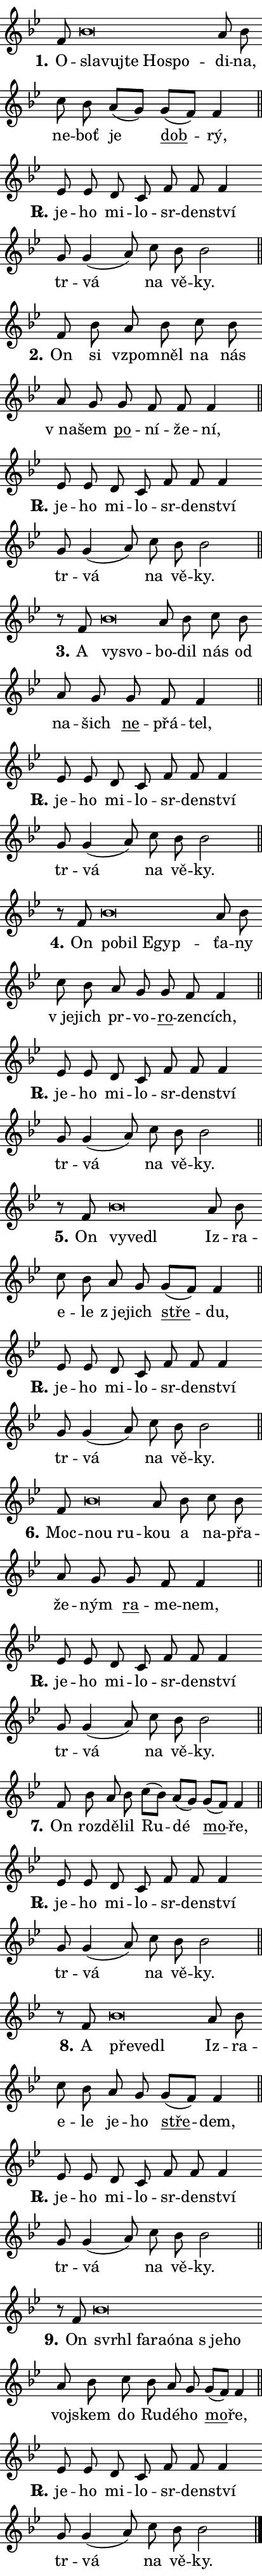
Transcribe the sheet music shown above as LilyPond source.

\version "2.22.1"
\header { tagline = "" }
\paper {
  indent = 0\cm
  top-margin = 0\cm
  right-margin = 0\cm
  bottom-margin = 0\cm
  left-margin = 0\cm
  paper-width = 7\cm
  page-breaking = #ly:one-page-breaking
  system-system-spacing.basic-distance = #11
  score-system-spacing.basic-distance = #11.3
  ragged-last = ##f
}


%% Author: Thomas Morley
%% https://lists.gnu.org/archive/html/lilypond-user/2020-05/msg00002.html
#(define (line-position grob)
"Returns position of @var[grob} in current system:
   @code{'start}, if at first time-step
   @code{'end}, if at last time-step
   @code{'middle} otherwise
"
  (let* ((col (ly:item-get-column grob))
         (ln (ly:grob-object col 'left-neighbor))
         (rn (ly:grob-object col 'right-neighbor))
         (col-to-check-left (if (ly:grob? ln) ln col))
         (col-to-check-right (if (ly:grob? rn) rn col))
         (break-dir-left
           (and
             (ly:grob-property col-to-check-left 'non-musical #f)
             (ly:item-break-dir col-to-check-left)))
         (break-dir-right
           (and
             (ly:grob-property col-to-check-right 'non-musical #f)
             (ly:item-break-dir col-to-check-right))))
        (cond ((eqv? 1 break-dir-left) 'start)
              ((eqv? -1 break-dir-right) 'end)
              (else 'middle))))

#(define (tranparent-at-line-position vctor)
  (lambda (grob)
  "Relying on @code{line-position} select the relevant enry from @var{vctor}.
Used to determine transparency,"
    (case (line-position grob)
      ((end) (not (vector-ref vctor 0)))
      ((middle) (not (vector-ref vctor 1)))
      ((start) (not (vector-ref vctor 2))))))

noteHeadBreakVisibility =
#(define-music-function (break-visibility)(vector?)
"Makes @code{NoteHead}s transparent relying on @var{break-visibility}"
#{
  \override NoteHead.transparent =
    #(tranparent-at-line-position break-visibility)
#})

#(define delete-ledgers-for-transparent-note-heads
  (lambda (grob)
    "Reads whether a @code{NoteHead} is transparent.
If so this @code{NoteHead} is removed from @code{'note-heads} from
@var{grob}, which is supposed to be @code{LedgerLineSpanner}.
As a result ledgers are not printed for this @code{NoteHead}"
    (let* ((nhds-array (ly:grob-object grob 'note-heads))
           (nhds-list
             (if (ly:grob-array? nhds-array)
                 (ly:grob-array->list nhds-array)
                 '()))
           ;; Relies on the transparent-property being done before
           ;; Staff.LedgerLineSpanner.after-line-breaking is executed.
           ;; This is fragile ...
           (to-keep
             (remove
               (lambda (nhd)
                 (ly:grob-property nhd 'transparent #f))
               nhds-list)))
      ;; TODO find a better method to iterate over grob-arrays, similiar
      ;; to filter/remove etc for lists
      ;; For now rebuilt from scratch
      (set! (ly:grob-object grob 'note-heads)  '())
      (for-each
        (lambda (nhd)
          (ly:pointer-group-interface::add-grob grob 'note-heads nhd))
        to-keep))))

hideNotes = {
  \noteHeadBreakVisibility #begin-of-line-visible
}
unHideNotes = {
  \noteHeadBreakVisibility #all-visible
}

% work-around for resetting accidentals
% https://lilypond.org/doc/v2.23/Documentation/notation/displaying-rhythms#unmetered-music
cadenzaMeasure = {
  \cadenzaOff
  \partial 1024 s1024
  \cadenzaOn
}

#(define-markup-command (accent layout props text) (markup?)
  "Underline accented syllable"
  (interpret-markup layout props
    #{\markup \override #'(offset . 4.3) \underline { #text }#}))

responsum = \markup \concat {
  "R" \hspace #-1.05 \path #0.1 #'((moveto 0 0.07) (lineto 0.9 0.8)) \hspace #0.05 "."
}

\layout {
    \context {
        \Staff
        \remove "Time_signature_engraver"
        \override LedgerLineSpanner.after-line-breaking = #delete-ledgers-for-transparent-note-heads
    }
    \context {
        \Voice {
            \override NoteHead.output-attributes = #'((class . "notehead"))
            \override Hairpin.height = #0.55
        }
    }
    \context {
        \Lyrics {
            \override StanzaNumber.output-attributes = #'((class . "stanzanumber"))
            \override LyricSpace.minimum-distance = #0.9
            \override LyricText.font-name = #"TeX Gyre Schola"
            \override LyricText.font-size = 1
            \override StanzaNumber.font-name = #"TeX Gyre Schola Bold"
            \override StanzaNumber.font-size = 1
        }
    }
}

% magnetic-lyrics.ily
%
%   written by
%     Jean Abou Samra <jean@abou-samra.fr>
%     Werner Lemberg <wl@gnu.org>
%
%   adapted by
%     Jiri Hon <jiri.hon@gmail.com>
%
% Version 2022-Apr-15

% https://www.mail-archive.com/lilypond-user@gnu.org/msg149350.html

#(define (Left_hyphen_pointer_engraver context)
   "Collect syllable-hyphen-syllable occurrences in lyrics and store
them in properties.  This engraver only looks to the left.  For
example, if the lyrics input is @code{foo -- bar}, it does the
following.

@itemize @bullet
@item
Set the @code{text} property of the @code{LyricHyphen} grob between
@q{foo} and @q{bar} to @code{foo}.

@item
Set the @code{left-hyphen} property of the @code{LyricText} grob with
text @q{foo} to the @code{LyricHyphen} grob between @q{foo} and
@q{bar}.
@end itemize

Use this auxiliary engraver in combination with the
@code{lyric-@/text::@/apply-@/magnetic-@/offset!} hook."
   (let ((hyphen #f)
         (text #f))
     (make-engraver
      (acknowledgers
       ((lyric-syllable-interface engraver grob source-engraver)
        (set! text grob)))
      (end-acknowledgers
       ((lyric-hyphen-interface engraver grob source-engraver)
        ;(when (not (grob::has-interface grob 'lyric-space-interface))
          (set! hyphen grob)));)
      ((stop-translation-timestep engraver)
       (when (and text hyphen)
         (ly:grob-set-object! text 'left-hyphen hyphen))
       (set! text #f)
       (set! hyphen #f)))))

#(define (lyric-text::apply-magnetic-offset! grob)
   "If the space between two syllables is less than the value in
property @code{LyricText@/.details@/.squash-threshold}, move the right
syllable to the left so that it gets concatenated with the left
syllable.

Use this function as a hook for
@code{LyricText@/.after-@/line-@/breaking} if the
@code{Left_@/hyphen_@/pointer_@/engraver} is active."
   (let ((hyphen (ly:grob-object grob 'left-hyphen #f)))
     (when hyphen
       (let ((left-text (ly:spanner-bound hyphen LEFT)))
         (when (grob::has-interface left-text 'lyric-syllable-interface)
           (let* ((common (ly:grob-common-refpoint grob left-text X))
                  (this-x-ext (ly:grob-extent grob common X))
                  (left-x-ext
                   (begin
                     ;; Trigger magnetism for left-text.
                     (ly:grob-property left-text 'after-line-breaking)
                     (ly:grob-extent left-text common X)))
                  ;; `delta` is the gap width between two syllables.
                  (delta (- (interval-start this-x-ext)
                            (interval-end left-x-ext)))
                  (details (ly:grob-property grob 'details))
                  (threshold (assoc-get 'squash-threshold details 0.2)))
             (when (< delta threshold)
               (let* (;; We have to manipulate the input text so that
                      ;; ligatures crossing syllable boundaries are not
                      ;; disabled.  For languages based on the Latin
                      ;; script this is essentially a beautification.
                      ;; However, for non-Western scripts it can be a
                      ;; necessity.
                      (lt (ly:grob-property left-text 'text))
                      (rt (ly:grob-property grob 'text))
                      (is-space (grob::has-interface hyphen 'lyric-space-interface))
                      (space (if is-space " " ""))
                      (space-markup (grob-interpret-markup grob " "))
                      (space-size (interval-length (ly:stencil-extent space-markup X)))
                      (extra-delta (if is-space space-size 0))
                      ;; Append new syllable.
                      (ltrt-space (if (and (string? lt) (string? rt))
                                (string-append lt space rt)
                                (make-concat-markup (list lt space rt))))
                      ;; Right-align `ltrt` to the right side.
                      (ltrt-space-markup (grob-interpret-markup
                               grob
                               (make-translate-markup
                                (cons (interval-length this-x-ext) 0)
                                (make-right-align-markup ltrt-space)))))
                 (begin
                   ;; Don't print `left-text`.
                   (ly:grob-set-property! left-text 'stencil #f)
                   ;; Set text and stencil (which holds all collected
                   ;; syllables so far) and shift it to the left.
                   (ly:grob-set-property! grob 'text ltrt-space)
                   (ly:grob-set-property! grob 'stencil ltrt-space-markup)
                   (ly:grob-translate-axis! grob (- (- delta extra-delta)) X))))))))))


#(define (lyric-hyphen::displace-bounds-first grob)
   ;; Make very sure this callback isn't triggered too early.
   (let ((left (ly:spanner-bound grob LEFT))
         (right (ly:spanner-bound grob RIGHT)))
     (ly:grob-property left 'after-line-breaking)
     (ly:grob-property right 'after-line-breaking)
     (ly:lyric-hyphen::print grob)))

squashThreshold = #0.4

\layout {
  \context {
    \Lyrics
    \consists #Left_hyphen_pointer_engraver
    \override LyricText.after-line-breaking =
      #lyric-text::apply-magnetic-offset!
    \override LyricHyphen.stencil = #lyric-hyphen::displace-bounds-first
    \override LyricText.details.squash-threshold = \squashThreshold
    \override LyricHyphen.minimum-distance = 0
    \override LyricHyphen.minimum-length = \squashThreshold
  }
}

squash = \override LyricText.details.squash-threshold = 9999
unSquash = \override LyricText.details.squash-threshold = \squashThreshold

left = \override LyricText.self-alignment-X = #LEFT
unLeft = \revert LyricText.self-alignment-X

starOffset = #(lambda (grob) 
                (let ((x_offset (ly:self-alignment-interface::aligned-on-x-parent grob)))
                  (if (= x_offset 0) 0 (+ x_offset 1.2))))

star = #(define-music-function (syllable)(string?)
"Append star separator at the end of a syllable"
#{
  \once \override LyricText.X-offset = #starOffset
  \lyricmode { \markup {
    #syllable
    \override #'((font-name . "TeX Gyre Schola Bold")) \hspace #0.2 \lower #0.65 \larger "*"
  } }
#})

starAccent = #(define-music-function (syllable)(string?)
"Append star separator at the end of a syllable and make accent"
#{
  \once \override LyricText.X-offset = #starOffset
  \lyricmode { \markup {
    \accent #syllable
    \override #'((font-name . "TeX Gyre Schola Bold")) \hspace #0.2 \lower #0.65 \larger "*"
  } }
#})

breath = #(define-music-function (syllable)(string?)
"Append breathing indicator at the end of a syllable"
#{
  \lyricmode { \markup { #syllable "+" } }
#})

optionalBreath = #(define-music-function (syllable)(string?)
"Append optional breathing indicator at the end of a syllable"
#{
  \lyricmode { \markup { #syllable "(+)" } }
#})


\score {
    <<
        \new Voice = "melody" { \cadenzaOn \key bes \major \relative { f'8 bes\breve*1/16 \hideNotes \breve*1/16 \bar "" \breve*1/16 \bar "" \breve*1/16 \breve*1/16 \bar "" \unHideNotes a8 bes \bar "" c bes \bar "" a[( g)] \bar "" g[( f)] f4 \cadenzaMeasure \bar "||" \break } }
        \new Lyrics \lyricsto "melody" { \lyricmode { \set stanza = "1."
O -- \left sla -- \squash vuj -- te Ho -- spo -- \unLeft \unSquash di -- na, ne -- boť je \markup \accent dob -- rý, } }
    >>
    \layout {}
}

\score {
    <<
        \new Voice = "melody" { \cadenzaOn \key bes \major \relative { es'8 es d c \bar "" f f f4 \bar "" g8 g4( a8)] \bar "" c bes bes2 \cadenzaMeasure \bar "||" \break } }
        \new Lyrics \lyricsto "melody" { \lyricmode { \set stanza = \responsum
je -- ho mi -- lo -- sr -- den -- ství tr -- vá na vě -- ky. } }
    >>
    \layout {}
}

\score {
    <<
        \new Voice = "melody" { \cadenzaOn \key bes \major \relative { f'8 bes8 a8 bes \bar "" c bes \bar "" a g \bar "" g f f f4 \cadenzaMeasure \bar "||" \break } }
        \new Lyrics \lyricsto "melody" { \lyricmode { \set stanza = "2."
On si vzpo -- mněl na nás "v na" -- šem \markup \accent po -- ní -- že -- ní, } }
    >>
    \layout {}
}

\score {
    <<
        \new Voice = "melody" { \cadenzaOn \key bes \major \relative { es'8 es d c \bar "" f f f4 \bar "" g8 g4( a8)] \bar "" c bes bes2 \cadenzaMeasure \bar "||" \break } }
        \new Lyrics \lyricsto "melody" { \lyricmode { \set stanza = \responsum
je -- ho mi -- lo -- sr -- den -- ství tr -- vá na vě -- ky. } }
    >>
    \layout {}
}

\score {
    <<
        \new Voice = "melody" { \cadenzaOn \key bes \major \relative { r8 f' bes\breve*1/16 \hideNotes \breve*1/16 \bar "" \unHideNotes a8 bes \bar "" c bes \bar "" a g \bar "" g f f4 \cadenzaMeasure \bar "||" \break } }
        \new Lyrics \lyricsto "melody" { \lyricmode { \set stanza = "3."
A \left vy -- \squash svo -- \unLeft \unSquash bo -- dil nás od na -- šich \markup \accent ne -- přá -- tel, } }
    >>
    \layout {}
}

\score {
    <<
        \new Voice = "melody" { \cadenzaOn \key bes \major \relative { es'8 es d c \bar "" f f f4 \bar "" g8 g4( a8)] \bar "" c bes bes2 \cadenzaMeasure \bar "||" \break } }
        \new Lyrics \lyricsto "melody" { \lyricmode { \set stanza = \responsum
je -- ho mi -- lo -- sr -- den -- ství tr -- vá na vě -- ky. } }
    >>
    \layout {}
}

\score {
    <<
        \new Voice = "melody" { \cadenzaOn \key bes \major \relative { r8 f' bes\breve*1/16 \hideNotes \breve*1/16 \bar "" \breve*1/16 \breve*1/16 \bar "" \unHideNotes a8 bes \bar "" c bes \bar "" a g \bar "" g f f4 \cadenzaMeasure \bar "||" \break } }
        \new Lyrics \lyricsto "melody" { \lyricmode { \set stanza = "4."
On \left po -- \squash bil E -- gyp -- \unLeft \unSquash ťa -- ny "v je" -- jich pr -- vo -- \markup \accent ro -- zen -- cích, } }
    >>
    \layout {}
}

\score {
    <<
        \new Voice = "melody" { \cadenzaOn \key bes \major \relative { es'8 es d c \bar "" f f f4 \bar "" g8 g4( a8)] \bar "" c bes bes2 \cadenzaMeasure \bar "||" \break } }
        \new Lyrics \lyricsto "melody" { \lyricmode { \set stanza = \responsum
je -- ho mi -- lo -- sr -- den -- ství tr -- vá na vě -- ky. } }
    >>
    \layout {}
}

\score {
    <<
        \new Voice = "melody" { \cadenzaOn \key bes \major \relative { r8 f' bes\breve*1/16 \hideNotes \breve*1/16 \breve*1/16 \bar "" \unHideNotes a8 bes \bar "" c bes \bar "" a g \bar "" g[( f)] f4 \cadenzaMeasure \bar "||" \break } }
        \new Lyrics \lyricsto "melody" { \lyricmode { \set stanza = "5."
On \left vy -- \squash ve -- dl \unLeft \unSquash Iz -- ra -- e -- le "z je" -- jich \markup \accent stře -- du, } }
    >>
    \layout {}
}

\score {
    <<
        \new Voice = "melody" { \cadenzaOn \key bes \major \relative { es'8 es d c \bar "" f f f4 \bar "" g8 g4( a8)] \bar "" c bes bes2 \cadenzaMeasure \bar "||" \break } }
        \new Lyrics \lyricsto "melody" { \lyricmode { \set stanza = \responsum
je -- ho mi -- lo -- sr -- den -- ství tr -- vá na vě -- ky. } }
    >>
    \layout {}
}

\score {
    <<
        \new Voice = "melody" { \cadenzaOn \key bes \major \relative { f'8 bes\breve*1/16 \hideNotes \breve*1/16 \bar "" \unHideNotes a8 bes \bar "" c bes \bar "" a g \bar "" g f f4 \cadenzaMeasure \bar "||" \break } }
        \new Lyrics \lyricsto "melody" { \lyricmode { \set stanza = "6."
Moc -- \left nou \squash ru -- \unLeft \unSquash kou a na -- přa -- že -- ným \markup \accent ra -- me -- nem, } }
    >>
    \layout {}
}

\score {
    <<
        \new Voice = "melody" { \cadenzaOn \key bes \major \relative { es'8 es d c \bar "" f f f4 \bar "" g8 g4( a8)] \bar "" c bes bes2 \cadenzaMeasure \bar "||" \break } }
        \new Lyrics \lyricsto "melody" { \lyricmode { \set stanza = \responsum
je -- ho mi -- lo -- sr -- den -- ství tr -- vá na vě -- ky. } }
    >>
    \layout {}
}

\score {
    <<
        \new Voice = "melody" { \cadenzaOn \key bes \major \relative { f'8 bes a8 bes \bar "" c[( bes)] \bar "" a[( g)] \bar "" g[( f)] f4 \cadenzaMeasure \bar "||" \break } }
        \new Lyrics \lyricsto "melody" { \lyricmode { \set stanza = "7."
On roz -- dě -- lil Ru -- dé \markup \accent mo -- ře, } }
    >>
    \layout {}
}

\score {
    <<
        \new Voice = "melody" { \cadenzaOn \key bes \major \relative { es'8 es d c \bar "" f f f4 \bar "" g8 g4( a8)] \bar "" c bes bes2 \cadenzaMeasure \bar "||" \break } }
        \new Lyrics \lyricsto "melody" { \lyricmode { \set stanza = \responsum
je -- ho mi -- lo -- sr -- den -- ství tr -- vá na vě -- ky. } }
    >>
    \layout {}
}

\score {
    <<
        \new Voice = "melody" { \cadenzaOn \key bes \major \relative { r8 f'8 bes\breve*1/16 \hideNotes \breve*1/16 \breve*1/16 \bar "" \unHideNotes a8 bes \bar "" c bes \bar "" a g \bar "" g[( f)] f4 \cadenzaMeasure \bar "||" \break } }
        \new Lyrics \lyricsto "melody" { \lyricmode { \set stanza = "8."
A \left pře -- \squash ve -- dl \unLeft \unSquash Iz -- ra -- e -- le je -- ho \markup \accent stře -- dem, } }
    >>
    \layout {}
}

\score {
    <<
        \new Voice = "melody" { \cadenzaOn \key bes \major \relative { es'8 es d c \bar "" f f f4 \bar "" g8 g4( a8)] \bar "" c bes bes2 \cadenzaMeasure \bar "||" \break } }
        \new Lyrics \lyricsto "melody" { \lyricmode { \set stanza = \responsum
je -- ho mi -- lo -- sr -- den -- ství tr -- vá na vě -- ky. } }
    >>
    \layout {}
}

\score {
    <<
        \new Voice = "melody" { \cadenzaOn \key bes \major \relative { r8 f' bes\breve*1/16 \hideNotes \breve*1/16 \bar "" \breve*1/16 \bar "" \breve*1/16 \bar "" \breve*1/16 \bar "" \breve*1/16 \breve*1/16 \bar "" \unHideNotes a8 bes \bar "" c bes \bar "" a g \bar "" g[( f)] f4 \cadenzaMeasure \bar "||" \break } }
        \new Lyrics \lyricsto "melody" { \lyricmode { \set stanza = "9."
On \left svr -- \squash hl fa -- raó -- na "s je" -- ho \unLeft \unSquash voj -- skem do Ru -- dé -- ho \markup \accent mo -- ře, } }
    >>
    \layout {}
}

\score {
    <<
        \new Voice = "melody" { \cadenzaOn \key bes \major \relative { es'8 es d c \bar "" f f f4 \bar "" g8 g4( a8)] \bar "" c bes bes2 \cadenzaMeasure \bar "||" \break } \bar "|." }
        \new Lyrics \lyricsto "melody" { \lyricmode { \set stanza = \responsum
je -- ho mi -- lo -- sr -- den -- ství tr -- vá na vě -- ky. } }
    >>
    \layout {}
}
